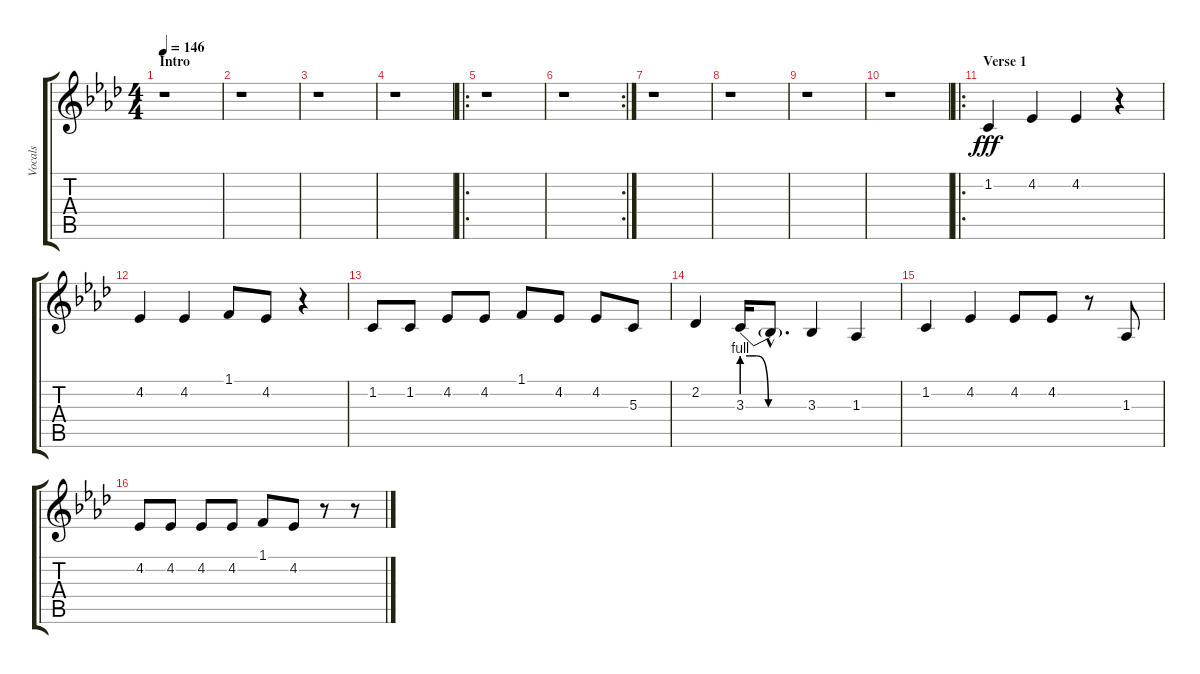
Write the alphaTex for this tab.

\track ("Vocals" "Vocals") {instrument altosax}
\staff {score tabs}
\tuning (E4 B3 G3 D3 A2 E2) {hide}
\ts (4 4)
\section ("" "Intro")
\tempo 146
\clef g2
\ks ab
r.1{dy fff instrument altosax} |
r.1 |
r.1 |
r.1 |
\ro
r.1 |
\rc 2
r.1 |
r.1 |
r.1 |
r.1 |
r.1 |
\ro
\section ("" "Verse 1")
1.2.4 4.2.4 4.2.4 r.4 |
4.2.4 4.2.4 1.1.8 4.2.8 r.4 |
1.2.8 1.2.8 4.2.8 4.2.8 1.1.8 4.2.8 4.2.8 5.3.8 |
2.2.4 3.3{be (custom 0 4 7 4 13 4 24 0 30 0 40 0 60 0)}.16 3.3{hac t}.8{d} 3.3.4 1.3.4 |
1.2.4 4.2.4 4.2.8 4.2.8 r.8 1.3.8 |
4.2.8 4.2.8 4.2.8 4.2.8 1.1.8 4.2.8 r.8 r.8
